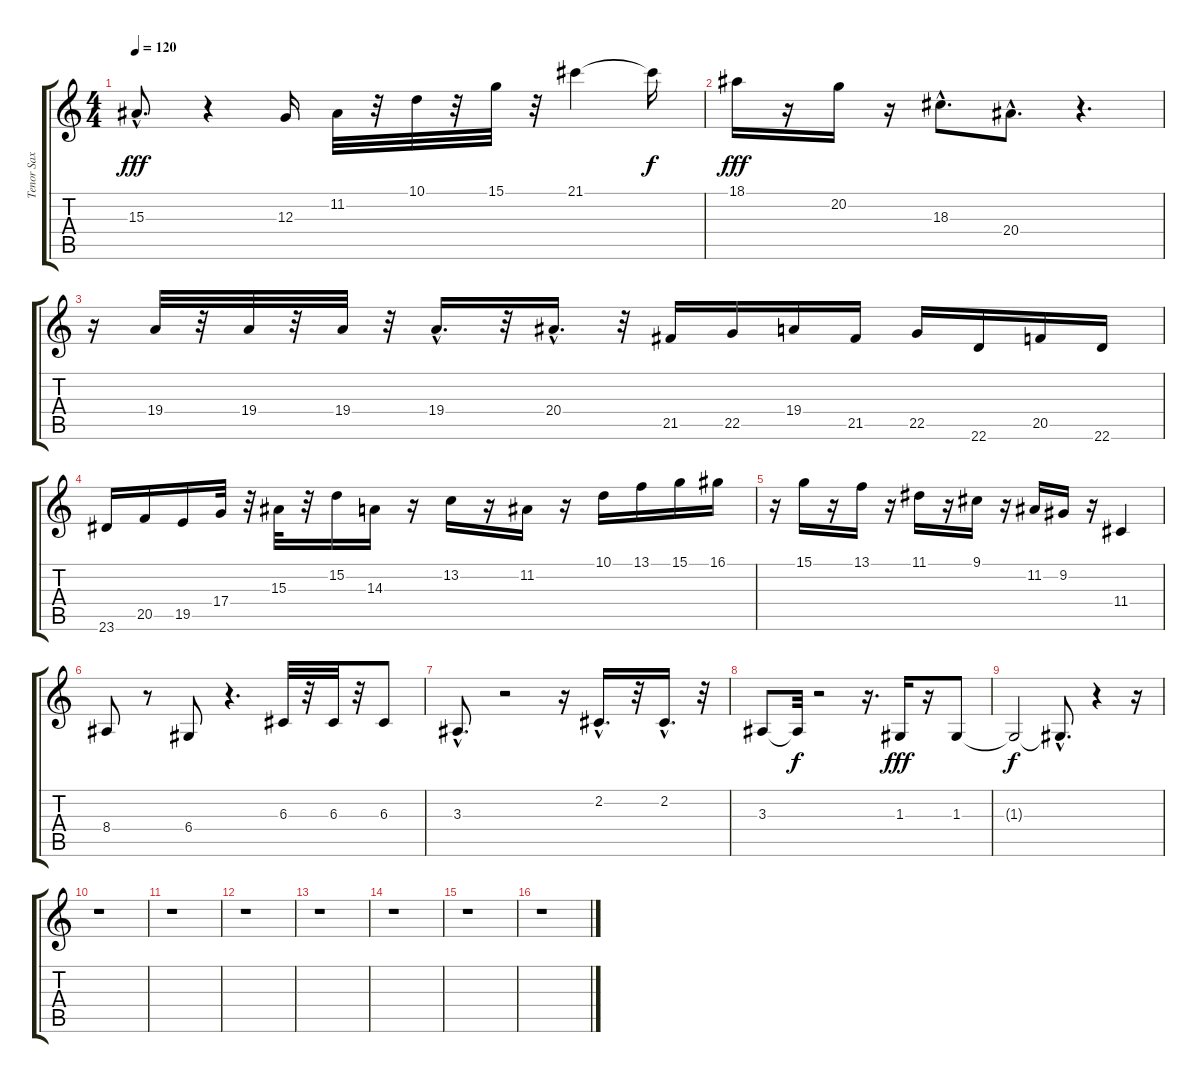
\track ("Tenor Sax" "Tenor Sax") {instrument tenorsax}
\staff {score tabs}
\tuning (E4 B3 G3 D3 A2 E2) {hide}
\ts (4 4)
\tempo 120
\clef g2
\ks c
15.3{hac}.8{d dy fff} r.4 12.3.16 11.2.32 r.32 10.1.32 r.32 15.1.32 r.32 21.1.4 21.1{t}.16{dy f} |
18.1.16{dy fff} r.16 20.2.16 r.16 18.3{hac}.8{d} 20.4{hac}.8{d} r.4{d} |
r.16 19.4.32 r.32 19.4.32 r.32 19.4.32 r.32 19.4{hac}.16{d} r.32 20.4{hac}.16{d} r.32 21.5.16 22.5.16 19.4.16 21.5.16 22.5.16 22.6.16 20.5.16 22.6.16 |
23.6.16 20.5.16 19.5.16 17.4.32 r.32 15.3.32 r.32 15.2.16 14.3.16 r.16 13.2.16 r.16 11.2.16 r.16 10.1.16 13.1.16 15.1.16 16.1.16 |
r.16 15.1.16 r.16 13.1.16 r.16 11.1.16 r.16 9.1.16 r.16 11.2.16 9.2.16 r.16 11.4.4 |
8.4.8 r.8 6.4.8 r.4{d} 6.3.32 r.32 6.3.32 r.32 6.3.8 |
3.3{hac}.8{d} r.2 r.16 2.2{hac}.16{d} r.32 2.2{hac}.16{d} r.32 |
3.3.8 3.3{t}.32{dy f} r.2 r.16{d} 1.3.16{dy fff} r.16 1.3.8 |
1.3{t}.2{dy f} 1.3{hac t}.8{d} r.4 r.16 |
r.1 |
r.1 |
r.1 |
r.1 |
r.1 |
r.1 |
r.1
